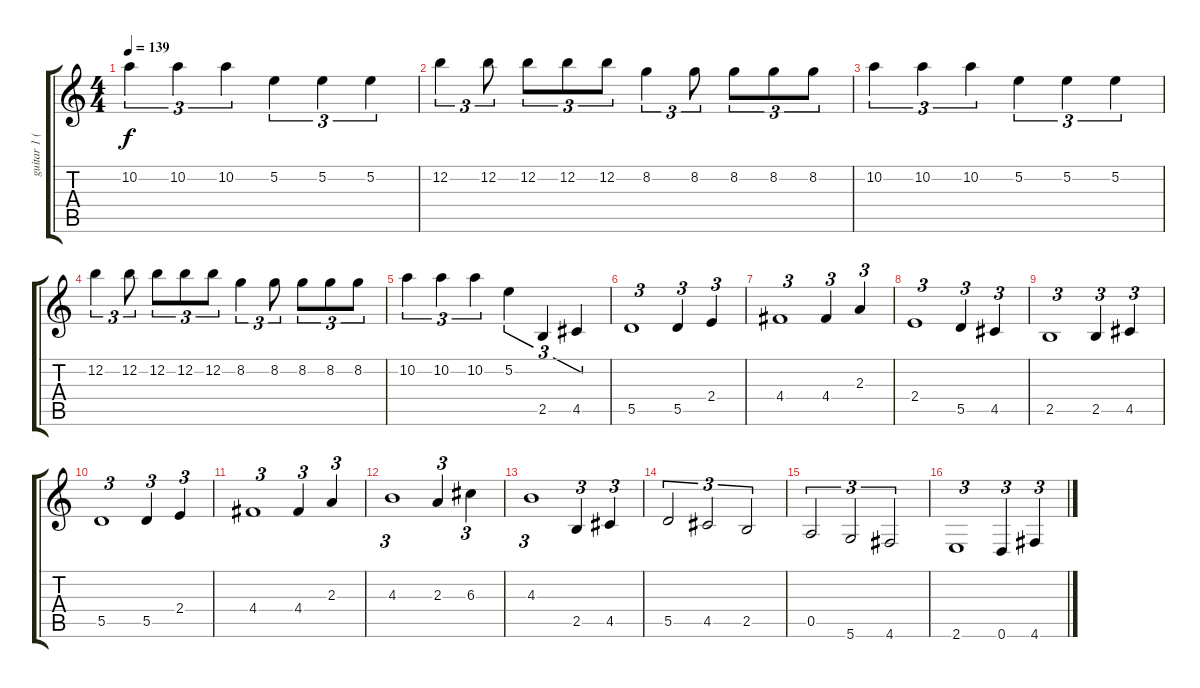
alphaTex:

\track ("guitar 1 (lead)" "guitar 1 (") {instrument distortionguitar}
\staff {score tabs}
\tuning (E4 B3 G3 D3 A2 D2) {hide}
\ts (4 4)
\tempo 139
\clef g2
\ks c
10.2.4{tu (3 2) dy f} 10.2.4{tu (3 2)} 10.2.4{tu (3 2)} 5.2.4{tu (3 2)} 5.2.4{tu (3 2)} 5.2.4{tu (3 2)} |
12.2.4{tu (3 2)} 12.2.8{tu (3 2)} 12.2.8{tu (3 2)} 12.2.8{tu (3 2)} 12.2.8{tu (3 2)} 8.2.4{tu (3 2)} 8.2.8{tu (3 2)} 8.2.8{tu (3 2)} 8.2.8{tu (3 2)} 8.2.8{tu (3 2)} |
10.2.4{tu (3 2)} 10.2.4{tu (3 2)} 10.2.4{tu (3 2)} 5.2.4{tu (3 2)} 5.2.4{tu (3 2)} 5.2.4{tu (3 2)} |
12.2.4{tu (3 2)} 12.2.8{tu (3 2)} 12.2.8{tu (3 2)} 12.2.8{tu (3 2)} 12.2.8{tu (3 2)} 8.2.4{tu (3 2)} 8.2.8{tu (3 2)} 8.2.8{tu (3 2)} 8.2.8{tu (3 2)} 8.2.8{tu (3 2)} |
10.2.4{tu (3 2)} 10.2.4{tu (3 2)} 10.2.4{tu (3 2)} 5.2.4{tu (3 2)} 2.5.4{tu (3 2)} 4.5.4{tu (3 2)} |
5.5.1{tu (3 2)} 5.5.4{tu (3 2)} 2.4.4{tu (3 2)} |
4.4.1{tu (3 2)} 4.4.4{tu (3 2)} 2.3.4{tu (3 2)} |
2.4.1{tu (3 2)} 5.5.4{tu (3 2)} 4.5.4{tu (3 2)} |
2.5.1{tu (3 2)} 2.5.4{tu (3 2)} 4.5.4{tu (3 2)} |
5.5.1{tu (3 2)} 5.5.4{tu (3 2)} 2.4.4{tu (3 2)} |
4.4.1{tu (3 2)} 4.4.4{tu (3 2)} 2.3.4{tu (3 2)} |
4.3.1{tu (3 2)} 2.3.4{tu (3 2)} 6.3.4{tu (3 2)} |
4.3.1{tu (3 2)} 2.5.4{tu (3 2)} 4.5.4{tu (3 2)} |
5.5.2{tu (3 2)} 4.5.2{tu (3 2)} 2.5.2{tu (3 2)} |
0.5.2{tu (3 2)} 5.6.2{tu (3 2)} 4.6.2{tu (3 2)} |
2.6.1{tu (3 2)} 0.6.4{tu (3 2)} 4.6.4{tu (3 2)}
